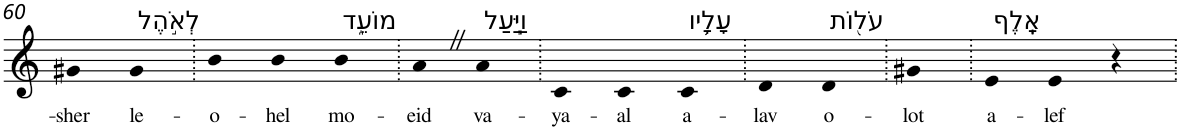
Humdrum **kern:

**kern	**text
*part1	*part1
*staff1	*staff1
*I"Piano	*
*I'Pno	*
!!LO:PB:g=z
*clefG2	*
*k[]	*
=60	=60
!	!LO:LY:b
4g#X	-sher
!LO:TX:a:t=לְאֹ֣הֶל	!
!	!LO:LY:b
4g#	le-
=61.	=61.
!	!LO:LY:b
4b	-o-
!	!LO:LY:b
4b	-hel
!LO:TX:a:t=מוֹעֵ֑ד	!
!	!LO:LY:b
4b	mo-
=62.	=62.
!	!LO:LY:b
4aZ	-eid
!LO:TX:a:t=וַיַּ֧עַל	!
!	!LO:LY:b
4a	va-
=63.	=63.
!	!LO:LY:b
4c	-ya-
!	!LO:LY:b
4c	-al
!LO:TX:a:t=עָלָ֛יו	!
!	!LO:LY:b
4c	a-
=64.	=64.
!	!LO:LY:b
4d	-lav
!LO:TX:a:t=עֹל֖וֹת	!
!	!LO:LY:b
4d	o-
=65.	=65.
!	!LO:LY:b
4g#X	-lot
=66.	=66.
!LO:TX:a:t=אָֽלֶף	!
!	!LO:LY:b
4e	a-
!	!LO:LY:b
4e	-lef
4r	.
=.	=.
*-	*-
